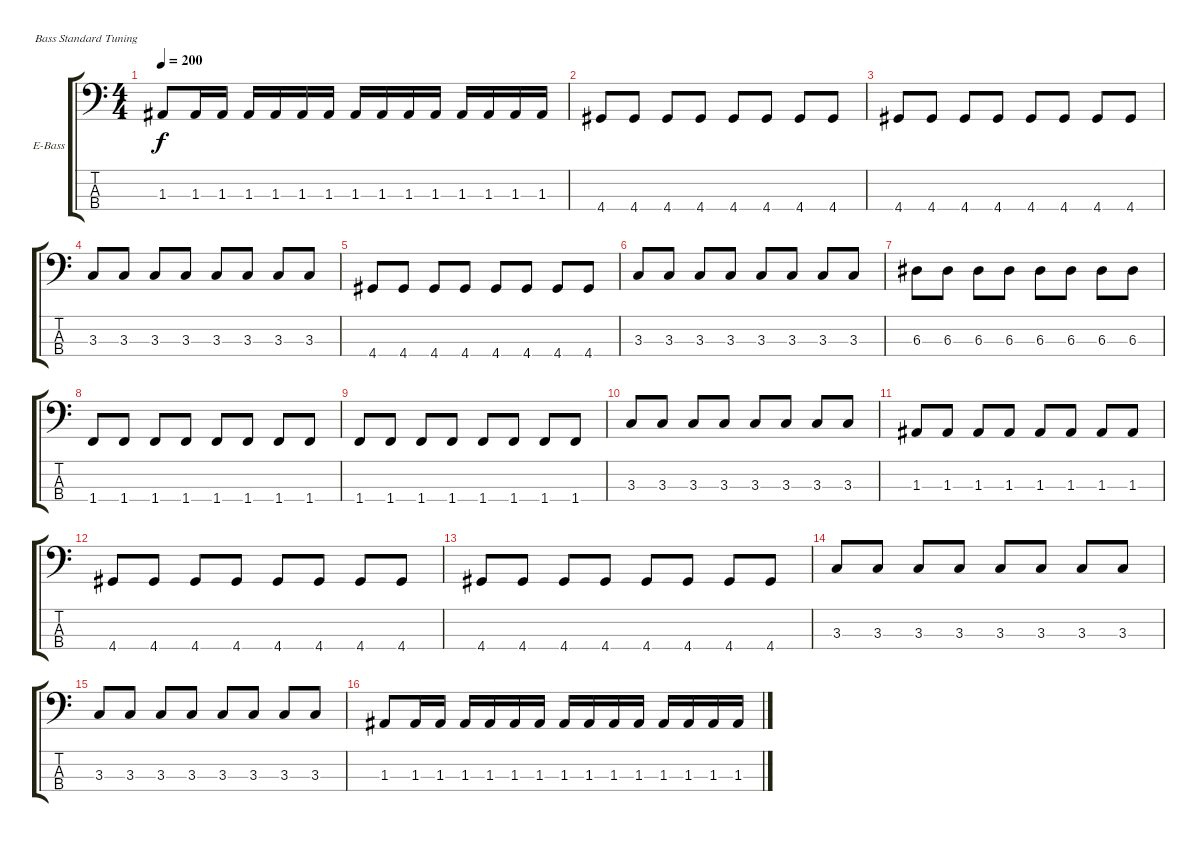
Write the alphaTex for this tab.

\bracketExtendMode groupsimilarinstruments
\firstSystemTrackNameOrientation horizontal
\otherSystemsTrackNameOrientation horizontal
\track ("Bass" "E-Bass") {instrument electricbassfinger}
\staff {score tabs}
\tuning (G2 D2 A1 E1)
\ts (4 4)
\tempo 200
\clef f4
\ks aminor
1.3.8{dy f} 1.3.16 1.3.16 1.3.16 1.3.16 1.3.16 1.3.16 1.3.16 1.3.16 1.3.16 1.3.16 1.3.16 1.3.16 1.3.16 1.3.16 |
4.4.8 4.4.8 4.4.8 4.4.8 4.4.8 4.4.8 4.4.8 4.4.8 |
4.4.8 4.4.8 4.4.8 4.4.8 4.4.8 4.4.8 4.4.8 4.4.8 |
3.3.8 3.3.8 3.3.8 3.3.8 3.3.8 3.3.8 3.3.8 3.3.8 |
4.4.8 4.4.8 4.4.8 4.4.8 4.4.8 4.4.8 4.4.8 4.4.8 |
3.3.8 3.3.8 3.3.8 3.3.8 3.3.8 3.3.8 3.3.8 3.3.8 |
6.3.8 6.3.8 6.3.8 6.3.8 6.3.8 6.3.8 6.3.8 6.3.8 |
\section ("" "")
1.4.8 1.4.8 1.4.8 1.4.8 1.4.8 1.4.8 1.4.8 1.4.8 |
1.4.8 1.4.8 1.4.8 1.4.8 1.4.8 1.4.8 1.4.8 1.4.8 |
3.3.8 3.3.8 3.3.8 3.3.8 3.3.8 3.3.8 3.3.8 3.3.8 |
1.3.8 1.3.8 1.3.8 1.3.8 1.3.8 1.3.8 1.3.8 1.3.8 |
\section ("" "")
4.4.8 4.4.8 4.4.8 4.4.8 4.4.8 4.4.8 4.4.8 4.4.8 |
4.4.8 4.4.8 4.4.8 4.4.8 4.4.8 4.4.8 4.4.8 4.4.8 |
3.3.8 3.3.8 3.3.8 3.3.8 3.3.8 3.3.8 3.3.8 3.3.8 |
3.3.8 3.3.8 3.3.8 3.3.8 3.3.8 3.3.8 3.3.8 3.3.8 |
1.3.8 1.3.16 1.3.16 1.3.16 1.3.16 1.3.16 1.3.16 1.3.16 1.3.16 1.3.16 1.3.16 1.3.16 1.3.16 1.3.16 1.3.16
